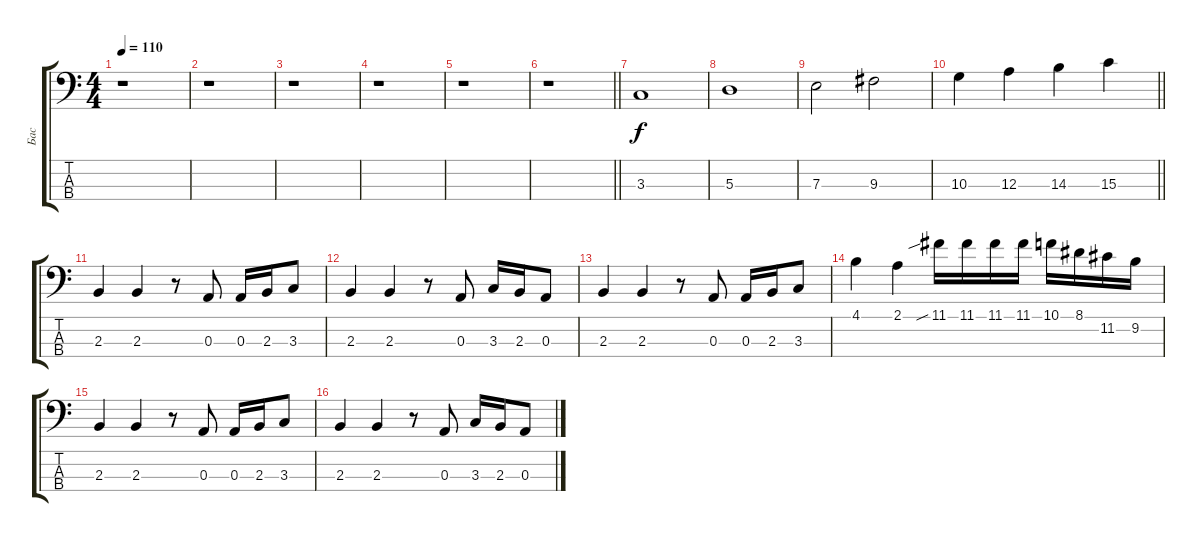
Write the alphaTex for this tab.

\track ("Бас" "Бас") {instrument electricbassfinger}
\staff {score tabs}
\tuning (G2 D2 A1 E1) {hide}
\ts (4 4)
\tempo 110
\clef f4
\ks c
r.1{dy f} |
r.1 |
r.1 |
r.1 |
r.1 |
\barLineRight lightlight
r.1 |
3.3.1 |
5.3.1 |
7.3.2 9.3.2 |
\barLineRight lightlight
10.3.4 12.3.4 14.3.4 15.3.4 |
2.3.4 2.3.4 r.8 0.3.8 0.3.16 2.3.16 3.3.8 |
2.3.4 2.3.4 r.8 0.3.8 3.3.16 2.3.16 0.3.8 |
2.3.4 2.3.4 r.8 0.3.8 0.3.16 2.3.16 3.3.8 |
4.1.4 2.1.4 11.1{sib}.16 11.1.16 11.1.16 11.1.16 10.1.16 8.1.16 11.2.16 9.2.16 |
2.3.4 2.3.4 r.8 0.3.8 0.3.16 2.3.16 3.3.8 |
2.3.4 2.3.4 r.8 0.3.8 3.3.16 2.3.16 0.3.8
